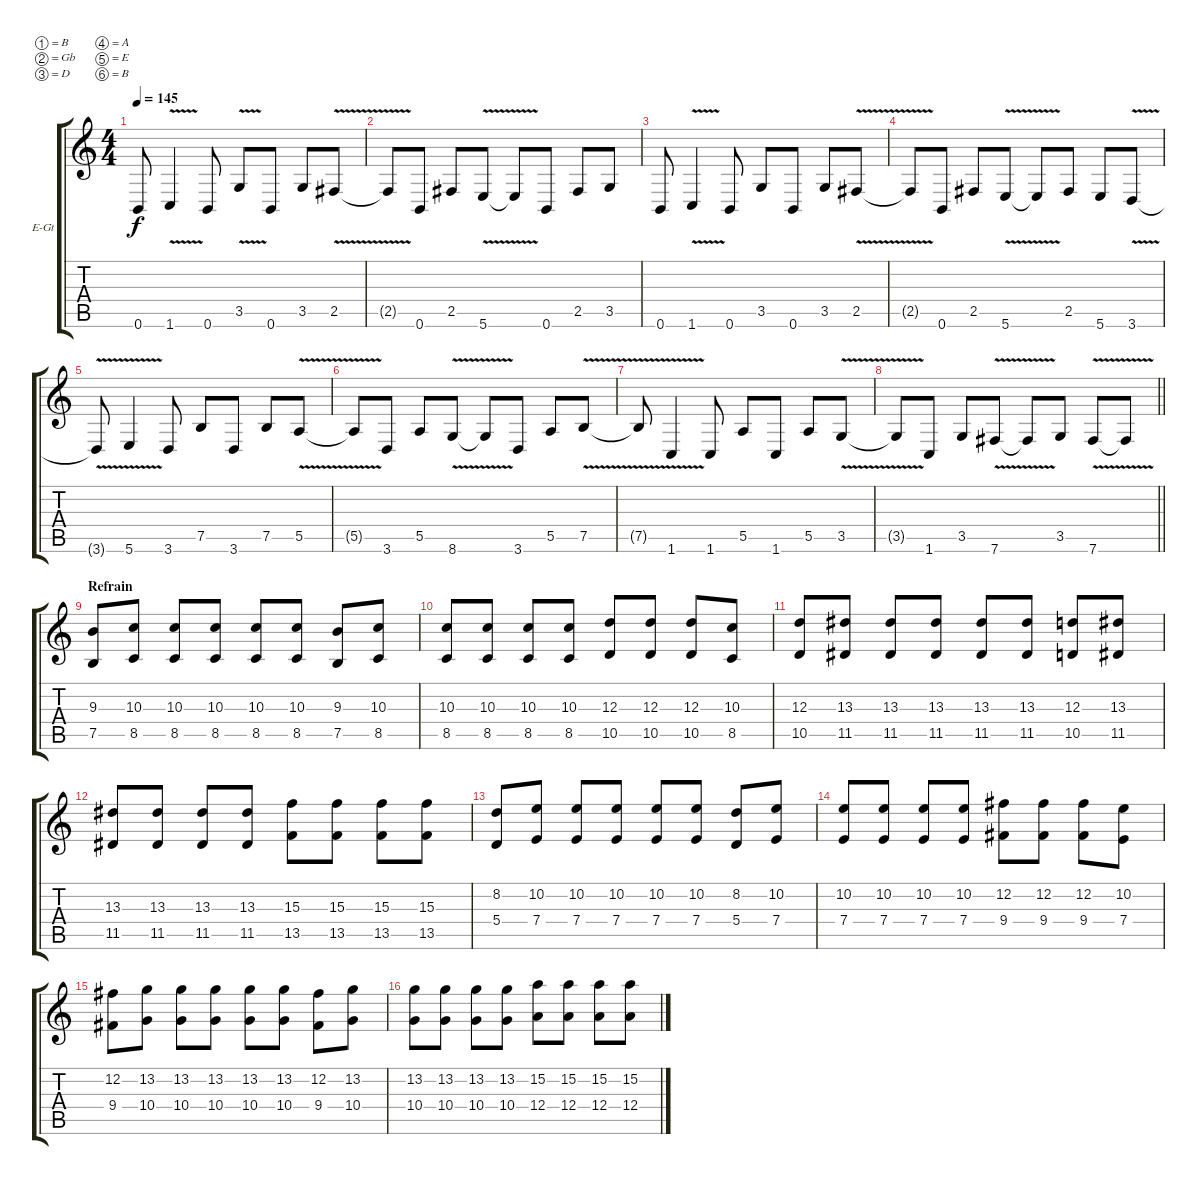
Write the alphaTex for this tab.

\bracketExtendMode groupsimilarinstruments
\firstSystemTrackNameOrientation horizontal
\otherSystemsTrackNameOrientation horizontal
\track ("RG RIGHT" "E-Gt") {instrument distortionguitar}
\staff {score tabs}
\tuning (B3 Gb3 D3 A2 E2 B1)
\ts (4 4)
\tempo 145
\clef g2
\ks c
0.6{t}.8{dy f} 1.6{v}.4 0.6.8 3.5{v}.8 0.6.8 3.5.8 2.5{v}.8 |
2.5{v t}.8 0.6.8 2.5.8 5.6{v}.8 5.6{v t}.8 0.6.8 2.5.8 3.5.8 |
0.6.8 1.6{v}.4 0.6.8 3.5.8 0.6.8 3.5.8 2.5{v}.8 |
2.5{v t}.8 0.6.8 2.5.8 5.6{v}.8 5.6{v t}.8 2.5.8 5.6.8 3.6{v}.8 |
3.6{v t}.8 5.6{v}.4 3.6.8 7.5.8 3.6.8 7.5.8 5.5{v}.8 |
5.5{v t}.8 3.6.8 5.5.8 8.6{v}.8 8.6{v t}.8 3.6.8 5.5.8 7.5{v}.8 |
7.5{v t}.8 1.6{v}.4 1.6.8 5.5.8 1.6.8 5.5.8 3.5{v}.8 |
\barLineRight lightlight
3.5{v t}.8 1.6.8 3.5.8 7.6{v}.8 7.6{v t}.8 3.5.8 7.6{v}.8 7.6{v t}.8 |
\section ("" "Refrain")
(9.3 7.5).8 (10.3 8.5).8 (10.3 8.5).8 (10.3 8.5).8 (10.3 8.5).8 (10.3 8.5).8 (9.3 7.5).8 (10.3 8.5).8 |
(10.3 8.5).8 (10.3 8.5).8 (10.3 8.5).8 (10.3 8.5).8 (12.3 10.5).8 (12.3 10.5).8 (12.3 10.5).8 (10.3 8.5).8 |
(12.3 10.5).8 (13.3 11.5).8 (13.3 11.5).8 (13.3 11.5).8 (13.3 11.5).8 (13.3 11.5).8 (12.3 10.5).8 (13.3 11.5).8 |
(13.3 11.5).8 (13.3 11.5).8 (13.3 11.5).8 (13.3 11.5).8 (15.3 13.5).8 (15.3 13.5).8 (15.3 13.5).8 (15.3 13.5).8 |
(8.2 5.4).8 (10.2 7.4).8 (10.2 7.4).8 (10.2 7.4).8 (10.2 7.4).8 (10.2 7.4).8 (8.2 5.4).8 (10.2 7.4).8 |
(10.2 7.4).8 (10.2 7.4).8 (10.2 7.4).8 (10.2 7.4).8 (12.2 9.4).8 (12.2 9.4).8 (12.2 9.4).8 (10.2 7.4).8 |
(12.2 9.4).8 (13.2 10.4).8 (13.2 10.4).8 (13.2 10.4).8 (13.2 10.4).8 (13.2 10.4).8 (12.2 9.4).8 (13.2 10.4).8 |
(13.2 10.4).8 (13.2 10.4).8 (13.2 10.4).8 (13.2 10.4).8 (15.2 12.4).8 (15.2 12.4).8 (15.2 12.4).8 (15.2 12.4).8
